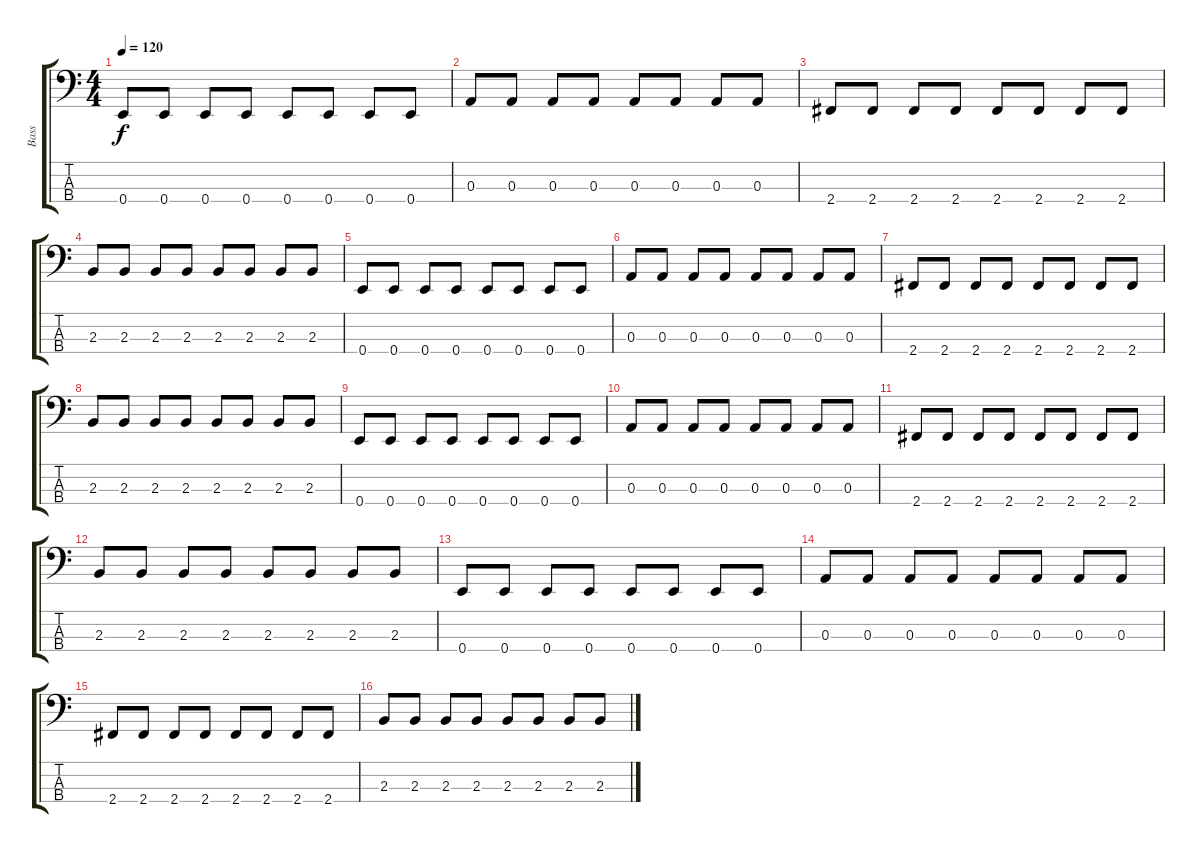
\track ("Bass" "Bass") {instrument electricbasspick}
\staff {score tabs}
\tuning (G2 D2 A1 E1) {hide}
\ts (4 4)
\tempo 120
\clef f4
\ks c
0.4.8{dy f} 0.4.8 0.4.8 0.4.8 0.4.8 0.4.8 0.4.8 0.4.8 |
0.3.8 0.3.8 0.3.8 0.3.8 0.3.8 0.3.8 0.3.8 0.3.8 |
2.4.8 2.4.8 2.4.8 2.4.8 2.4.8 2.4.8 2.4.8 2.4.8 |
2.3.8 2.3.8 2.3.8 2.3.8 2.3.8 2.3.8 2.3.8 2.3.8 |
0.4.8 0.4.8 0.4.8 0.4.8 0.4.8 0.4.8 0.4.8 0.4.8 |
0.3.8 0.3.8 0.3.8 0.3.8 0.3.8 0.3.8 0.3.8 0.3.8 |
2.4.8 2.4.8 2.4.8 2.4.8 2.4.8 2.4.8 2.4.8 2.4.8 |
2.3.8 2.3.8 2.3.8 2.3.8 2.3.8 2.3.8 2.3.8 2.3.8 |
0.4.8 0.4.8 0.4.8 0.4.8 0.4.8 0.4.8 0.4.8 0.4.8 |
0.3.8 0.3.8 0.3.8 0.3.8 0.3.8 0.3.8 0.3.8 0.3.8 |
2.4.8 2.4.8 2.4.8 2.4.8 2.4.8 2.4.8 2.4.8 2.4.8 |
2.3.8 2.3.8 2.3.8 2.3.8 2.3.8 2.3.8 2.3.8 2.3.8 |
0.4.8 0.4.8 0.4.8 0.4.8 0.4.8 0.4.8 0.4.8 0.4.8 |
0.3.8 0.3.8 0.3.8 0.3.8 0.3.8 0.3.8 0.3.8 0.3.8 |
2.4.8 2.4.8 2.4.8 2.4.8 2.4.8 2.4.8 2.4.8 2.4.8 |
2.3.8 2.3.8 2.3.8 2.3.8 2.3.8 2.3.8 2.3.8 2.3.8
